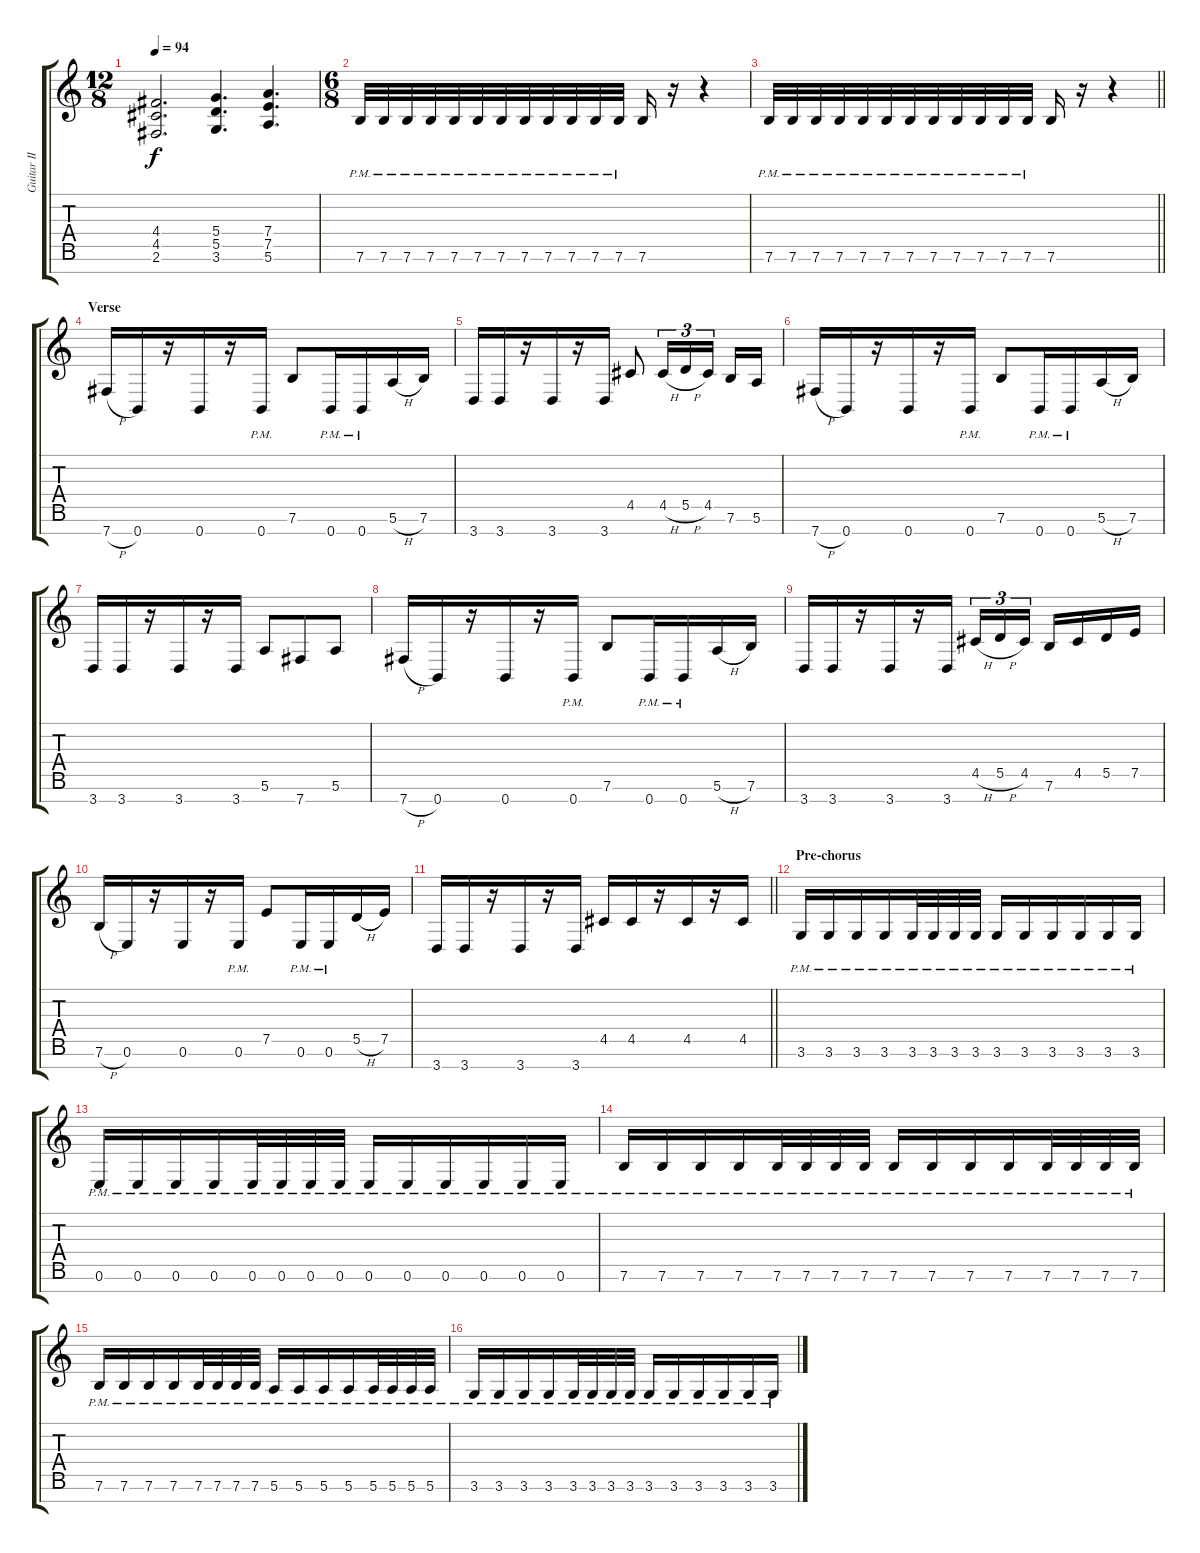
\track ("Guitar II" "Guitar II") {instrument distortionguitar}
\staff {score tabs}
\tuning (E4 B3 G3 D3 A2 E2 B1) {hide}
\ts (12 8)
\tempo 94
\clef g2
\ks c
(4.4 4.5 2.6).2{d dy f} (5.4 5.5 3.6).4{d} (7.4 7.5 5.6).4{d} |
\ts (6 8)
7.6{pm}.32 7.6{pm}.32 7.6{pm}.32 7.6{pm}.32 7.6{pm}.32 7.6{pm}.32 7.6{pm}.32 7.6{pm}.32 7.6{pm}.32 7.6{pm}.32 7.6{pm}.32 7.6{pm}.32 7.6.16 r.16 r.4 |
\barLineRight lightlight
7.6{pm}.32 7.6{pm}.32 7.6{pm}.32 7.6{pm}.32 7.6{pm}.32 7.6{pm}.32 7.6{pm}.32 7.6{pm}.32 7.6{pm}.32 7.6{pm}.32 7.6{pm}.32 7.6{pm}.32 7.6.16 r.16 r.4 |
\section ("" "Verse")
7.7{h}.16 0.7.16 r.16 0.7.16 r.16 0.7{pm}.16 7.6.8 0.7{pm}.16 0.7{pm}.16 5.6{h}.16 7.6.16 |
3.7.16 3.7.16 r.16 3.7.16 r.16 3.7.16 4.5.8 4.5{h}.16{tu (3 2)} 5.5{h}.16{tu (3 2)} 4.5.16{tu (3 2) beam splitsecondary} 7.6.16 5.6.16 |
7.7{h}.16 0.7.16 r.16 0.7.16 r.16 0.7{pm}.16 7.6.8 0.7{pm}.16 0.7{pm}.16 5.6{h}.16 7.6.16 |
3.7.16 3.7.16 r.16 3.7.16 r.16 3.7.16 5.6.8 7.7.8 5.6.8 |
7.7{h}.16 0.7.16 r.16 0.7.16 r.16 0.7{pm}.16 7.6.8 0.7{pm}.16 0.7{pm}.16 5.6{h}.16 7.6.16 |
3.7.16 3.7.16 r.16 3.7.16 r.16 3.7.16 4.5{h}.16{tu (3 2)} 5.5{h}.16{tu (3 2)} 4.5.16{tu (3 2) beam splitsecondary} 7.6.16 4.5.16 5.5.16 7.5.16 |
7.6{h}.16 0.6.16 r.16 0.6.16 r.16 0.6{pm}.16 7.5.8 0.6{pm}.16 0.6{pm}.16 5.5{h}.16 7.5.16 |
\barLineRight lightlight
3.7.16 3.7.16 r.16 3.7.16 r.16 3.7.16 4.5.16 4.5.16 r.16 4.5.16 r.16 4.5.16 |
\section ("" "Pre-chorus")
3.6{pm}.16 3.6{pm}.16 3.6{pm}.16 3.6{pm}.16 3.6{pm}.32 3.6{pm}.32 3.6{pm}.32 3.6{pm}.32 3.6{pm}.16 3.6{pm}.16 3.6{pm}.16 3.6{pm}.16 3.6{pm}.16 3.6{pm}.16 |
0.6{pm}.16 0.6{pm}.16 0.6{pm}.16 0.6{pm}.16 0.6{pm}.32 0.6{pm}.32 0.6{pm}.32 0.6{pm}.32 0.6{pm}.16 0.6{pm}.16 0.6{pm}.16 0.6{pm}.16 0.6{pm}.16 0.6{pm}.16 |
7.6{pm}.16 7.6{pm}.16 7.6{pm}.16 7.6{pm}.16 7.6{pm}.32 7.6{pm}.32 7.6{pm}.32 7.6{pm}.32 7.6{pm}.16 7.6{pm}.16 7.6{pm}.16 7.6{pm}.16 7.6{pm}.32 7.6{pm}.32 7.6{pm}.32 7.6{pm}.32 |
7.6{pm}.16 7.6{pm}.16 7.6{pm}.16 7.6{pm}.16 7.6{pm}.32 7.6{pm}.32 7.6{pm}.32 7.6{pm}.32 5.6{pm}.16 5.6{pm}.16 5.6{pm}.16 5.6{pm}.16 5.6{pm}.32 5.6{pm}.32 5.6{pm}.32 5.6{pm}.32 |
3.6{pm}.16 3.6{pm}.16 3.6{pm}.16 3.6{pm}.16 3.6{pm}.32 3.6{pm}.32 3.6{pm}.32 3.6{pm}.32 3.6{pm}.16 3.6{pm}.16 3.6{pm}.16 3.6{pm}.16 3.6{pm}.16 3.6{pm}.16
